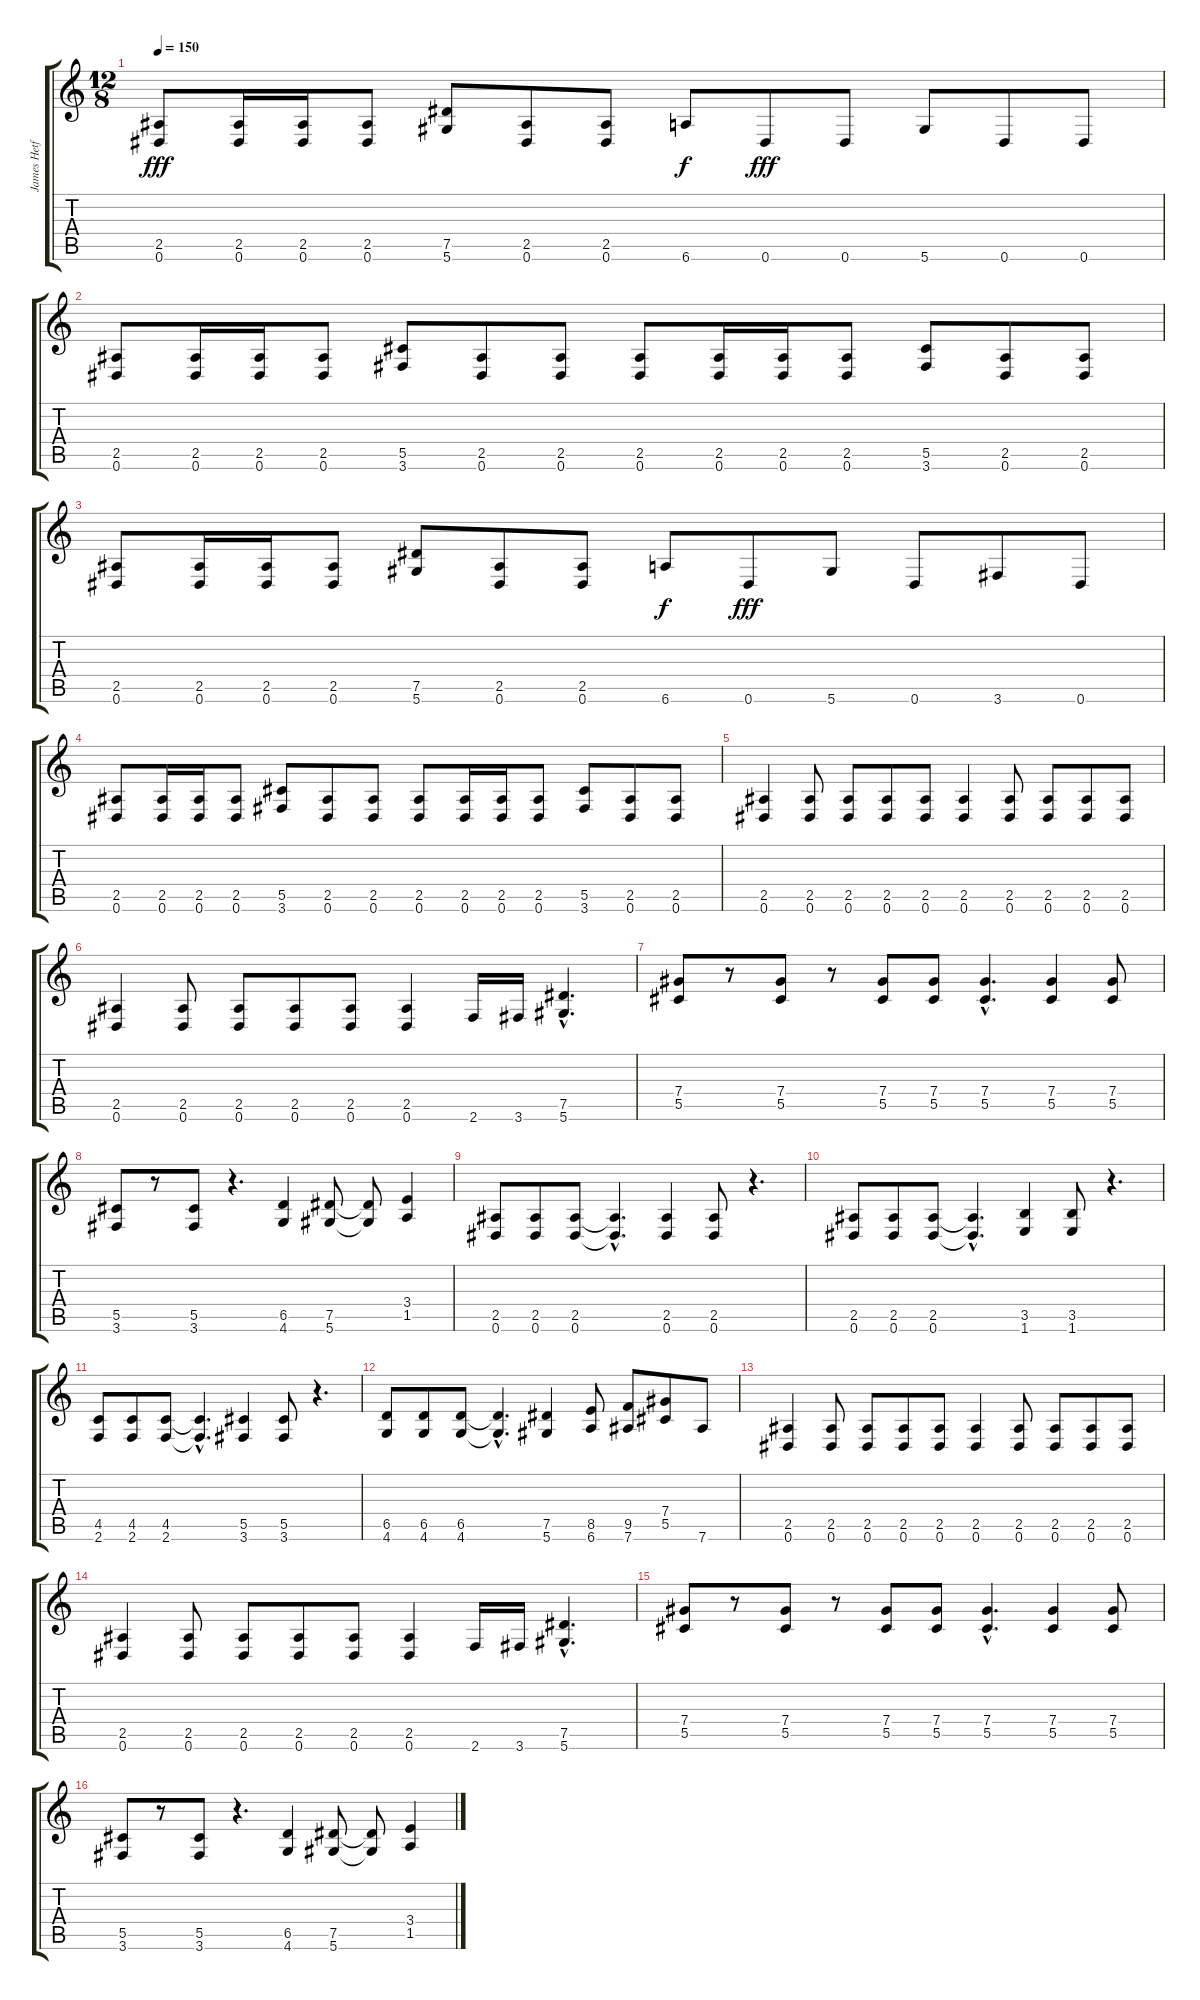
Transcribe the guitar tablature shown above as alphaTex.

\track ("James Hetfield (Rhythm)" "James Hetf") {instrument distortionguitar}
\staff {score tabs}
\tuning (Eb4 Bb3 Gb3 Db3 Ab2 Eb2) {hide}
\ts (12 8)
\tempo 150
\clef g2
\ks c
(2.5 0.6).8{dy fff} (2.5 0.6).16 (2.5 0.6).16 (2.5 0.6).8 (7.5 5.6).8 (2.5 0.6).8 (2.5 0.6).8 6.6.8{dy f} 0.6.8{dy fff} 0.6.8 5.6.8 0.6.8 0.6.8 |
(2.5 0.6).8 (2.5 0.6).16 (2.5 0.6).16 (2.5 0.6).8 (5.5 3.6).8 (2.5 0.6).8 (2.5 0.6).8 (2.5 0.6).8 (2.5 0.6).16 (2.5 0.6).16 (2.5 0.6).8 (5.5 3.6).8 (2.5 0.6).8 (2.5 0.6).8 |
(2.5 0.6).8 (2.5 0.6).16 (2.5 0.6).16 (2.5 0.6).8 (7.5 5.6).8 (2.5 0.6).8 (2.5 0.6).8 6.6.8{dy f} 0.6.8{dy fff} 5.6.8 0.6.8 3.6.8 0.6.8 |
(2.5 0.6).8 (2.5 0.6).16 (2.5 0.6).16 (2.5 0.6).8 (5.5 3.6).8 (2.5 0.6).8 (2.5 0.6).8 (2.5 0.6).8 (2.5 0.6).16 (2.5 0.6).16 (2.5 0.6).8 (5.5 3.6).8 (2.5 0.6).8 (2.5 0.6).8 |
(2.5 0.6).4 (2.5 0.6).8 (2.5 0.6).8 (2.5 0.6).8 (2.5 0.6).8 (2.5 0.6).4 (2.5 0.6).8 (2.5 0.6).8 (2.5 0.6).8 (2.5 0.6).8 |
(2.5 0.6).4 (2.5 0.6).8 (2.5 0.6).8 (2.5 0.6).8 (2.5 0.6).8 (2.5 0.6).4 2.6.16 3.6.16 (7.5{hac} 5.6{hac}).4{d} |
(7.4 5.5).8 r.8 (7.4 5.5).8 r.8 (7.4 5.5).8 (7.4 5.5).8 (7.4{hac} 5.5{hac}).4{d} (7.4 5.5).4 (7.4 5.5).8 |
(5.5 3.6).8 r.8 (5.5 3.6).8 r.4{d} (6.5 4.6).4 (7.5 5.6).8 (7.5{t} 5.6{t}).8 (3.4 1.5).4 |
(2.5 0.6).8 (2.5 0.6).8 (2.5 0.6).8 (2.5{hac t} 0.6{hac t}).4{d} (2.5 0.6).4 (2.5 0.6).8 r.4{d} |
(2.5 0.6).8 (2.5 0.6).8 (2.5 0.6).8 (2.5{hac t} 0.6{hac t}).4{d} (3.5 1.6).4 (3.5 1.6).8 r.4{d} |
(4.5 2.6).8 (4.5 2.6).8 (4.5 2.6).8 (4.5{hac t} 2.6{hac t}).4{d} (5.5 3.6).4 (5.5 3.6).8 r.4{d} |
(6.5 4.6).8 (6.5 4.6).8 (6.5 4.6).8 (6.5{hac t} 4.6{hac t}).4{d} (7.5 5.6).4 (8.5 6.6).8 (9.5 7.6).8 (7.4 5.5).8 7.6.8 |
(2.5 0.6).4 (2.5 0.6).8 (2.5 0.6).8 (2.5 0.6).8 (2.5 0.6).8 (2.5 0.6).4 (2.5 0.6).8 (2.5 0.6).8 (2.5 0.6).8 (2.5 0.6).8 |
(2.5 0.6).4 (2.5 0.6).8 (2.5 0.6).8 (2.5 0.6).8 (2.5 0.6).8 (2.5 0.6).4 2.6.16 3.6.16 (7.5{hac} 5.6{hac}).4{d} |
(7.4 5.5).8 r.8 (7.4 5.5).8 r.8 (7.4 5.5).8 (7.4 5.5).8 (7.4{hac} 5.5{hac}).4{d} (7.4 5.5).4 (7.4 5.5).8 |
(5.5 3.6).8 r.8 (5.5 3.6).8 r.4{d} (6.5 4.6).4 (7.5 5.6).8 (7.5{t} 5.6{t}).8 (3.4 1.5).4
